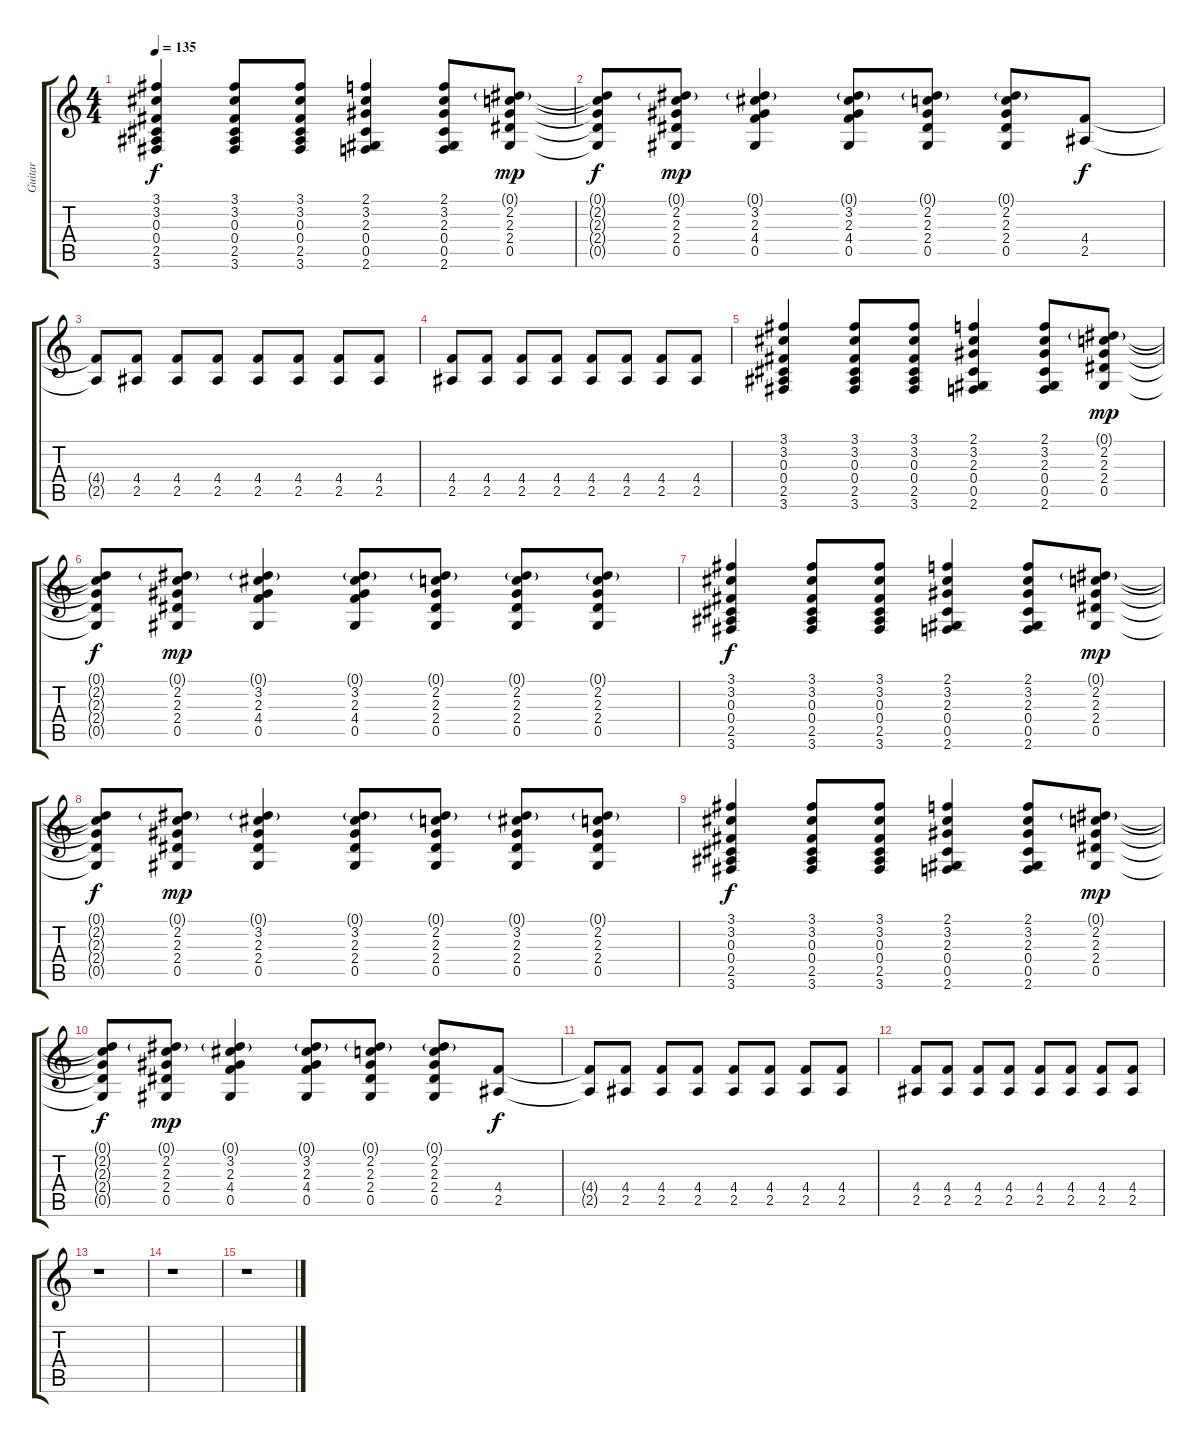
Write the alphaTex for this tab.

\track ("Guitar" "Guitar") {instrument distortionguitar}
\staff {score tabs}
\tuning (Eb4 Bb3 Gb3 Db3 Ab2 Eb2) {hide}
\ts (4 4)
\tempo 135
\clef g2
\ks c
(3.1 3.2 0.3 0.4 2.5 3.6).4{dy f} (3.1 3.2 0.3 0.4 2.5 3.6).8 (3.1 3.2 0.3 0.4 2.5 3.6).8 (2.1 3.2 2.3 0.4 0.5 2.6).4 (2.1 3.2 2.3 0.4 0.5 2.6).8 (0.1{g} 2.2 2.3 2.4 0.5).8{dy mp} |
(0.1{t} 2.2{t} 2.3{t} 2.4{t} 0.5{t}).8{dy f} (0.1{g} 2.2 2.3 2.4 0.5).8{dy mp} (0.1{g} 3.2 2.3 4.4 0.5).4 (0.1{g} 3.2 2.3 4.4 0.5).8 (0.1{g} 2.2 2.3 2.4 0.5).8 (0.1{g} 2.2 2.3 2.4 0.5).8 (4.4 2.5).8{dy f} |
(4.4{t} 2.5{t}).8 (4.4 2.5).8 (4.4 2.5).8 (4.4 2.5).8 (4.4 2.5).8 (4.4 2.5).8 (4.4 2.5).8 (4.4 2.5).8 |
(4.4 2.5).8 (4.4 2.5).8 (4.4 2.5).8 (4.4 2.5).8 (4.4 2.5).8 (4.4 2.5).8 (4.4 2.5).8 (4.4 2.5).8 |
(3.1 3.2 0.3 0.4 2.5 3.6).4 (3.1 3.2 0.3 0.4 2.5 3.6).8 (3.1 3.2 0.3 0.4 2.5 3.6).8 (2.1 3.2 2.3 0.4 0.5 2.6).4 (2.1 3.2 2.3 0.4 0.5 2.6).8 (0.1{g} 2.2 2.3 2.4 0.5).8{dy mp} |
(0.1{t} 2.2{t} 2.3{t} 2.4{t} 0.5{t}).8{dy f} (0.1{g} 2.2 2.3 2.4 0.5).8{dy mp} (0.1{g} 3.2 2.3 4.4 0.5).4 (0.1{g} 3.2 2.3 4.4 0.5).8 (0.1{g} 2.2 2.3 2.4 0.5).8 (0.1{g} 2.2 2.3 2.4 0.5).8 (0.1{g} 2.2 2.3 2.4 0.5).8 |
(3.1 3.2 0.3 0.4 2.5 3.6).4{dy f} (3.1 3.2 0.3 0.4 2.5 3.6).8 (3.1 3.2 0.3 0.4 2.5 3.6).8 (2.1 3.2 2.3 0.4 0.5 2.6).4 (2.1 3.2 2.3 0.4 0.5 2.6).8 (0.1{g} 2.2 2.3 2.4 0.5).8{dy mp} |
(0.1{t} 2.2{t} 2.3{t} 2.4{t} 0.5{t}).8{dy f} (0.1{g} 2.2 2.3 2.4 0.5).8{dy mp} (0.1{g} 3.2 2.3 2.4 0.5).4 (0.1{g} 3.2 2.3 2.4 0.5).8 (0.1{g} 2.2 2.3 2.4 0.5).8 (0.1{g} 3.2 2.3 2.4 0.5).8 (0.1{g} 2.2 2.3 2.4 0.5).8 |
(3.1 3.2 0.3 0.4 2.5 3.6).4{dy f} (3.1 3.2 0.3 0.4 2.5 3.6).8 (3.1 3.2 0.3 0.4 2.5 3.6).8 (2.1 3.2 2.3 0.4 0.5 2.6).4 (2.1 3.2 2.3 0.4 0.5 2.6).8 (0.1{g} 2.2 2.3 2.4 0.5).8{dy mp} |
(0.1{t} 2.2{t} 2.3{t} 2.4{t} 0.5{t}).8{dy f} (0.1{g} 2.2 2.3 2.4 0.5).8{dy mp} (0.1{g} 3.2 2.3 4.4 0.5).4{volume 13} (0.1{g} 3.2 2.3 4.4 0.5).8 (0.1{g} 2.2 2.3 2.4 0.5).8 (0.1{g} 2.2 2.3 2.4 0.5).8 (4.4 2.5).8{dy f volume 11} |
(4.4{t} 2.5{t}).8 (4.4 2.5).8 (4.4 2.5).8 (4.4 2.5).8 (4.4 2.5).8 (4.4 2.5).8 (4.4 2.5).8 (4.4 2.5).8 |
(4.4 2.5).8{volume 6} (4.4 2.5).8 (4.4 2.5).8 (4.4 2.5).8 (4.4 2.5).8{volume 3} (4.4 2.5).8 (4.4 2.5).8 (4.4 2.5).8 |
r.1 |
r.1 |
r.1
